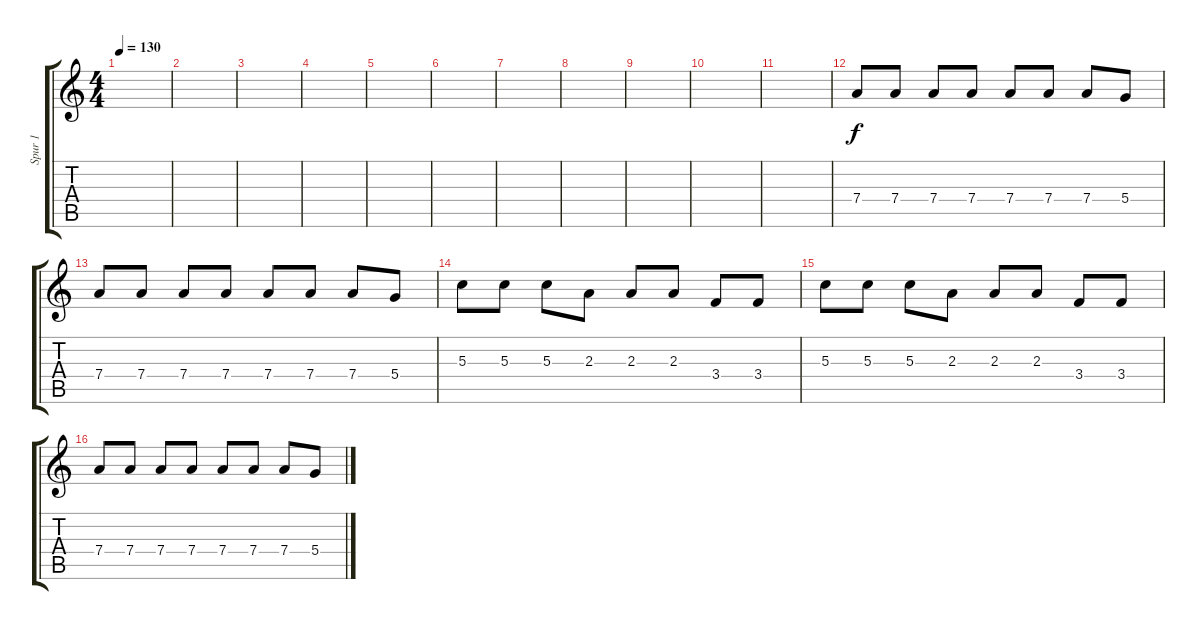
\track ("Spur 1" "Spur 1") {instrument overdrivenguitar}
\staff {score tabs}
\tuning (E4 B3 G3 D3 A2 E2) {hide}
\ts (4 4)
\tempo 130
\clef g2
\ks c
|
|
|
|
|
|
|
|
|
|
|
7.4.8 7.4.8 7.4.8 7.4.8 7.4.8 7.4.8 7.4.8 5.4.8 |
7.4.8 7.4.8 7.4.8 7.4.8 7.4.8 7.4.8 7.4.8 5.4.8 |
5.3.8 5.3.8 5.3.8 2.3.8 2.3.8 2.3.8 3.4.8 3.4.8 |
5.3.8 5.3.8 5.3.8 2.3.8 2.3.8 2.3.8 3.4.8 3.4.8 |
7.4.8 7.4.8 7.4.8 7.4.8 7.4.8 7.4.8 7.4.8 5.4.8
